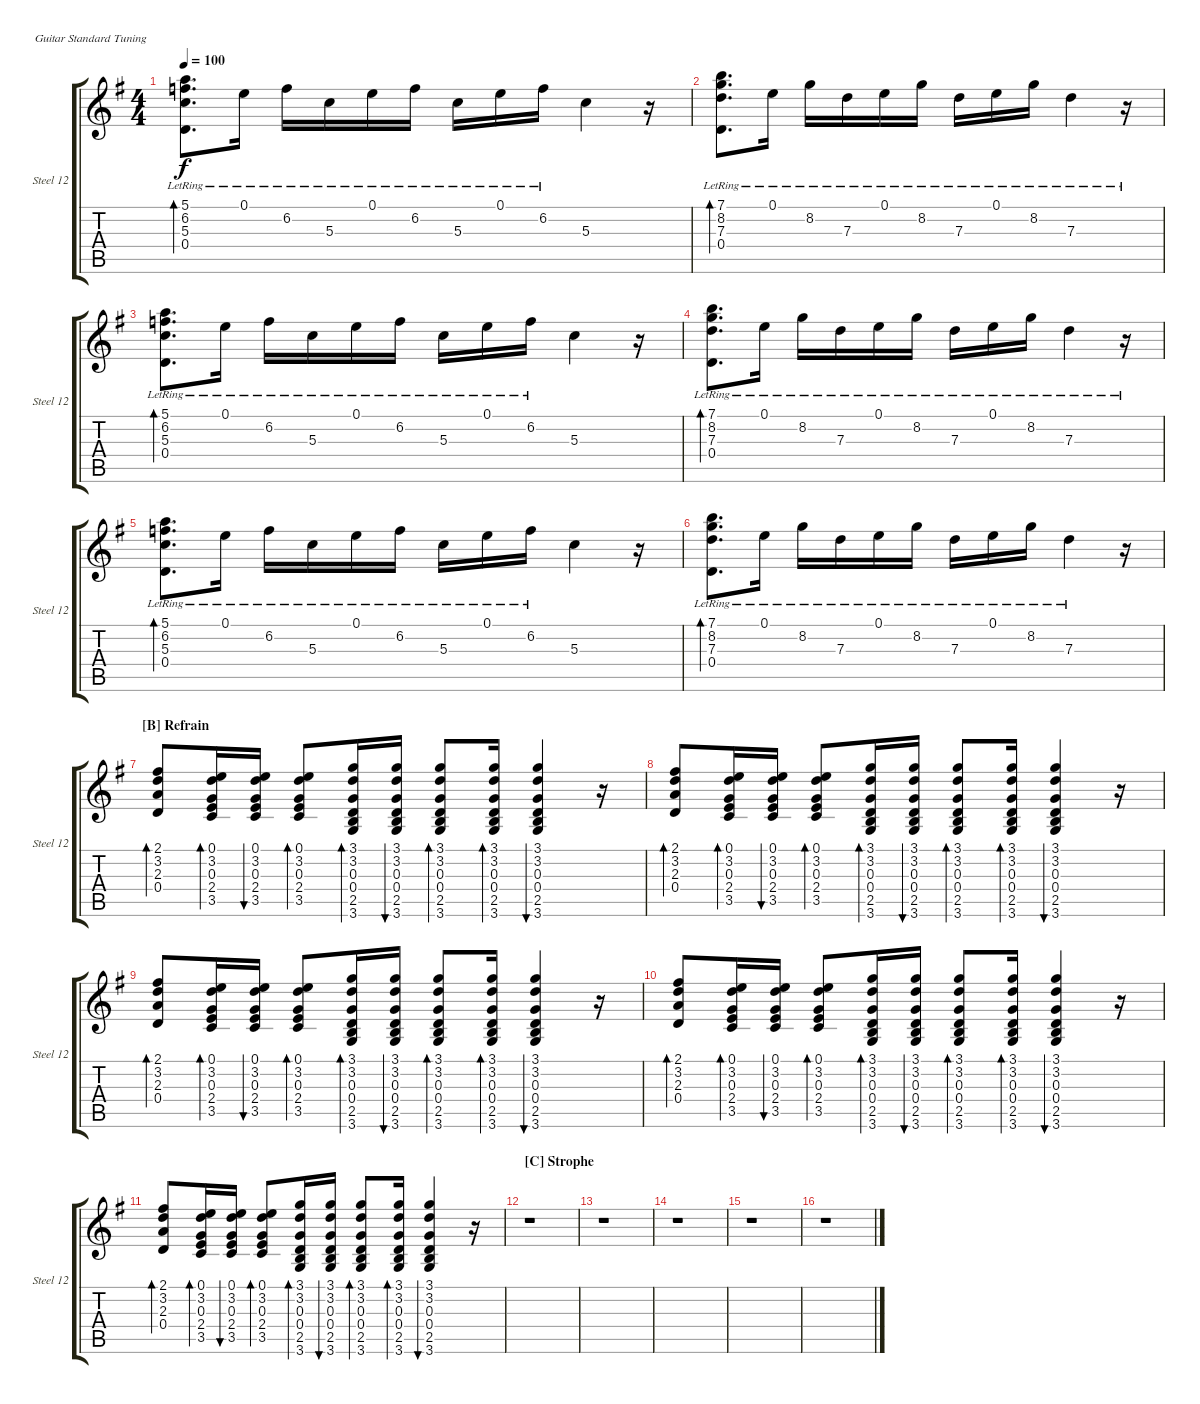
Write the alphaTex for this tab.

\defaultSystemsLayout 4
\bracketExtendMode groupsimilarinstruments
\singleTrackTrackNamePolicy allsystems
\multiTrackTrackNamePolicy allsystems
\firstSystemTrackNameOrientation horizontal
\otherSystemsTrackNameOrientation horizontal
\track ("Steel 12" "Steel 12") {instrument acousticguitarnylon}
\staff {score tabs}
\tuning (E4 B3 G3 D3 A2 E2)
\ts (4 4)
\tempo 100
\clef g2
\ks g
(0.4{lr} 5.3{lr} 6.2{lr} 5.1{lr}).8{d bd 201 dy f} 0.1{lr}.16 6.2{lr}.16 5.3{lr}.16 0.1{lr}.16 6.2{lr}.16 5.3{lr}.16 0.1{lr}.16 6.2{lr}.16 5.3.4 r.16 |
(0.4{lr} 7.3{lr} 8.2{lr} 7.1{lr}).8{d bd 201} 0.1{lr}.16 8.2{lr}.16 7.3{lr}.16 0.1{lr}.16 8.2{lr}.16 7.3{lr}.16 0.1{lr}.16 8.2{lr}.16 7.3{lr}.4 r.16 |
(0.4{lr} 5.3{lr} 6.2{lr} 5.1{lr}).8{d bd 201} 0.1{lr}.16 6.2{lr}.16 5.3{lr}.16 0.1{lr}.16 6.2{lr}.16 5.3{lr}.16 0.1{lr}.16 6.2{lr}.16 5.3.4 r.16 |
(0.4{lr} 7.3{lr} 8.2{lr} 7.1{lr}).8{d bd 201} 0.1{lr}.16 8.2{lr}.16 7.3{lr}.16 0.1{lr}.16 8.2{lr}.16 7.3{lr}.16 0.1{lr}.16 8.2{lr}.16 7.3{lr}.4 r.16 |
(0.4{lr} 5.3{lr} 6.2{lr} 5.1{lr}).8{d bd 201} 0.1{lr}.16 6.2{lr}.16 5.3{lr}.16 0.1{lr}.16 6.2{lr}.16 5.3{lr}.16 0.1{lr}.16 6.2{lr}.16 5.3.4 r.16 |
(0.4{lr} 7.3{lr} 8.2{lr} 7.1{lr}).8{d bd 201} 0.1{lr}.16 8.2{lr}.16 7.3{lr}.16 0.1{lr}.16 8.2{lr}.16 7.3{lr}.16 0.1{lr}.16 8.2{lr}.16 7.3{lr}.4 r.16 |
\section ("B" "Refrain")
(0.4 2.3 3.2 2.1).8{bd 30} (3.5 2.4 0.3 3.2 0.1).16{bd 30} (3.5 2.4 0.3 3.2 0.1).16{bu 30} (3.5 2.4 0.3 3.2 0.1).8{bd 30} (3.6 2.5 0.4 0.3 3.2 3.1).16{bd 30} (3.6 2.5 0.4 0.3 3.2 3.1).16{bu 30} (3.6 2.5 0.4 0.3 3.2 3.1).8{bd 30} (3.6 2.5 0.4 0.3 3.2 3.1).16{bd 30} (3.6 2.5 0.4 0.3 3.2 3.1).4{bu 30} r.16 |
(0.4 2.3 3.2 2.1).8{bd 30} (3.5 2.4 0.3 3.2 0.1).16{bd 30} (3.5 2.4 0.3 3.2 0.1).16{bu 30} (3.5 2.4 0.3 3.2 0.1).8{bd 30} (3.6 2.5 0.4 0.3 3.2 3.1).16{bd 30} (3.6 2.5 0.4 0.3 3.2 3.1).16{bu 30} (3.6 2.5 0.4 0.3 3.2 3.1).8{bd 30} (3.6 2.5 0.4 0.3 3.2 3.1).16{bd 30} (3.6 2.5 0.4 0.3 3.2 3.1).4{bu 30} r.16 |
(0.4 2.3 3.2 2.1).8{bd 30} (3.5 2.4 0.3 3.2 0.1).16{bd 30} (3.5 2.4 0.3 3.2 0.1).16{bu 30} (3.5 2.4 0.3 3.2 0.1).8{bd 30} (3.6 2.5 0.4 0.3 3.2 3.1).16{bd 30} (3.6 2.5 0.4 0.3 3.2 3.1).16{bu 30} (3.6 2.5 0.4 0.3 3.2 3.1).8{bd 30} (3.6 2.5 0.4 0.3 3.2 3.1).16{bd 30} (3.6 2.5 0.4 0.3 3.2 3.1).4{bu 30} r.16 |
(0.4 2.3 3.2 2.1).8{bd 30} (3.5 2.4 0.3 3.2 0.1).16{bd 30} (3.5 2.4 0.3 3.2 0.1).16{bu 30} (3.5 2.4 0.3 3.2 0.1).8{bd 30} (3.6 2.5 0.4 0.3 3.2 3.1).16{bd 30} (3.6 2.5 0.4 0.3 3.2 3.1).16{bu 30} (3.6 2.5 0.4 0.3 3.2 3.1).8{bd 30} (3.6 2.5 0.4 0.3 3.2 3.1).16{bd 30} (3.6 2.5 0.4 0.3 3.2 3.1).4{bu 30} r.16 |
(0.4 2.3 3.2 2.1).8{bd 30} (3.5 2.4 0.3 3.2 0.1).16{bd 30} (3.5 2.4 0.3 3.2 0.1).16{bu 30} (3.5 2.4 0.3 3.2 0.1).8{bd 30} (3.6 2.5 0.4 0.3 3.2 3.1).16{bd 30} (3.6 2.5 0.4 0.3 3.2 3.1).16{bu 30} (3.6 2.5 0.4 0.3 3.2 3.1).8{bd 30} (3.6 2.5 0.4 0.3 3.2 3.1).16{bd 30} (3.6 2.5 0.4 0.3 3.2 3.1).4{bu 30} r.16 |
\section ("C" "Strophe")
r.1 |
r.1 |
r.1 |
r.1 |
r.1
